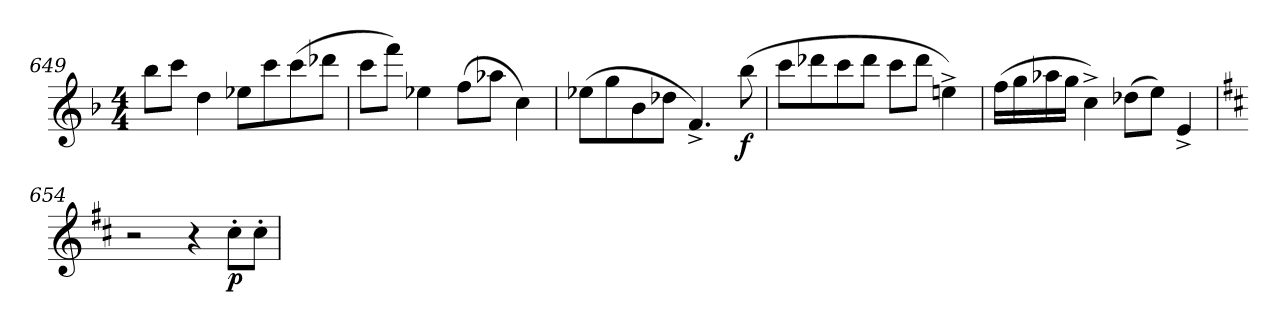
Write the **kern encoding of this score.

**kern	**dynam
*part1	*part1
*staff1	*staff1
*clefG2	*
*k[b-]	*
*M4/4	*
=649	=649
8bb-\L	.
8ccc\J	.
4dd\	.
8ee-X\L	.
8ccc\	.
(>8ccc\	.
8ddd-X\J	.
=650	=650
8ccc\L	.
8fff\J)	.
4ee-X\	.
(>8ff\L	.
8aa-X\J	.
4cc\)	.
=651	=651
(>8ee-X\L	.
8gg\	.
8b-\	.
8dd-X\J	.
4.f^/)	.
!	!LO:DY:b
(>8bb-\	f
=652	=652
8ccc\L	.
8ddd-X\	.
8ccc\	.
8ddd-\J	.
8ccc\L	.
8ddd-\J	.
4een^\)	.
=653	=653
(>16ff\LL	.
16gg\	.
16aa-X\	.
16gg\JJ	.
4cc^\)	.
(>8dd-X\L	.
8ee\J)	.
4e^/	.
=654	=654
*k[f#c#]	*
2r	.
4r	.
!	!LO:DY:b
8cc#'\L	p
8cc#'\J	.
=	=
*-	*-
